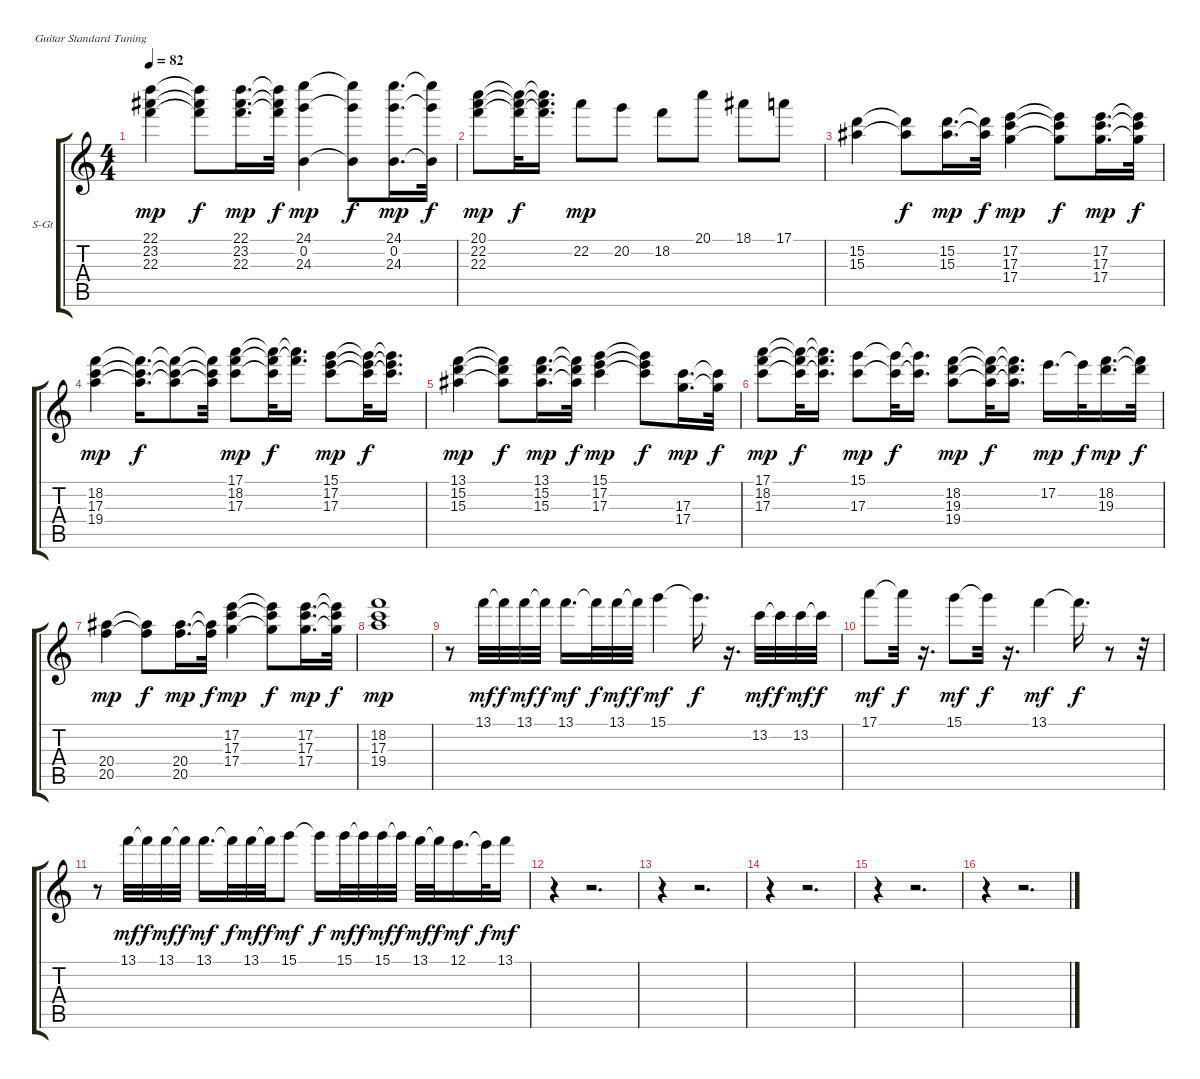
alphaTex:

\bracketExtendMode groupsimilarinstruments
\firstSystemTrackNameOrientation horizontal
\otherSystemsTrackNameOrientation horizontal
\track ("键盘" "S-Gt") {instrument stringensemble1}
\staff {score tabs}
\tuning (E4 B3 G3 D3 A2 E2)
\displaytranspose 12
\ts (4 4)
\tempo 82
\clef g2
\ks c
(22.1 23.2 22.3).4{dy mp} (22.1{t} 23.2{t} 22.3{t}).8{dy f} (22.1 23.2 22.3).16{d dy mp} (22.1{t} 23.2{t} 22.3{t}).32{dy f} (24.1 0.2 24.3).4{dy mp} (24.1{t} 0.2{t} 24.3{t}).8{dy f} (24.1 0.2 24.3).16{d dy mp} (24.1{t} 0.2{t} 24.3{t}).32{dy f} |
(20.1 22.2 22.3).8{dy mp} (20.1{t} 22.2{t} 22.3{t}).32{dy f} (20.1{t} 22.2{t} 22.3{t}).16{d} 22.2.8{dy mp} 20.2.8 18.2.8 20.1.8 18.1.8 17.1.8 |
(15.2 15.3).4 (15.2{t} 15.3{t}).8{dy f} (15.2 15.3).16{d dy mp} (15.2{t} 15.3{t}).32{dy f} (17.2 17.3 17.4).4{dy mp} (17.2{t} 17.3{t} 17.4{t}).8{dy f} (17.2 17.3 17.4).16{d dy mp} (17.2{t} 17.3{t} 17.4{t}).32{dy f} |
(18.2 17.3 19.4).4{dy mp} (18.2{t} 17.3{t} 19.4{t}).16{d dy f} (18.2{t} 17.3{t} 19.4{t}).8 (18.2{t} 17.3{t} 19.4{t}).32 (17.1 18.2 17.3).8{dy mp} (17.1{t} 18.2{t} 17.3{t}).32{dy f} (17.1{t} 18.2{t}).16{d} (15.1 17.2 17.3).8{dy mp} (15.1{t} 17.2{t} 17.3{t}).32{dy f} (15.1{t} 17.2{t} 17.3{t}).16{d} |
(13.1 15.2 15.3).4{dy mp} (13.1{t} 15.2{t} 15.3{t}).8{dy f} (13.1 15.2 15.3).16{d dy mp} (13.1{t} 15.2{t} 15.3{t}).32{dy f} (15.1 17.2 17.3).4{dy mp} (15.1{t} 17.2{t} 17.3{t}).8{dy f} (17.3 17.4).16{d dy mp} (17.3{t} 17.4{t}).32{dy f} |
(17.1 18.2 17.3).8{dy mp} (17.1{t} 18.2{t} 17.3{t}).32{dy f} (17.1{t} 18.2{t} 17.3{t}).16{d} (15.1 17.3).8{dy mp} (15.1{t} 17.3{t}).32{dy f} (15.1{t} 17.3{t}).16{d} (18.2 19.3 19.4).8{dy mp} (18.2{t} 19.3{t} 19.4{t}).32{dy f} (18.2{t} 19.3{t} 19.4{t}).16{d} 17.2.16{d dy mp} 17.2{t}.32{dy f} (18.2 19.3).16{d dy mp} (18.2{t} 19.3{t}).32{dy f} |
(20.4 20.5).4{dy mp} (20.4{t} 20.5{t}).8{dy f} (20.4 20.5).16{d dy mp} (20.4{t} 20.5{t}).32{dy f} (17.2 17.3 17.4).4{dy mp} (17.2{t} 17.3{t} 17.4{t}).8{dy f} (17.2 17.3 17.4).16{d dy mp} (17.2{t} 17.3{t} 17.4{t}).32{dy f} |
(18.2 17.3 19.4).1{dy mp} |
r.8 13.1.32{dy mf} 13.1{t}.32{dy f} 13.1.32{dy mf} 13.1{t}.32{dy f} 13.1.16{d dy mf} 13.1{t}.32{dy f} 13.1.32{dy mf} 13.1{t}.32{dy f} 15.1.4{dy mf} 15.1{t}.16{d dy f} r.16{d} 13.2.32{dy mf} 13.2{t}.32{dy f} 13.2.32{dy mf} 13.2{t}.32{dy f} |
17.1.8{dy mf} 17.1{t}.32{dy f} r.16{d} 15.1.8{dy mf} 15.1{t}.32{dy f} r.16{d} 13.1.4{dy mf} 13.1{t}.16{d dy f} r.8 r.32 |
r.8 13.1.32{dy mf} 13.1{t}.32{dy f} 13.1.32{dy mf} 13.1{t}.32{dy f} 13.1.16{d dy mf} 13.1{t}.32{dy f} 13.1.32{dy mf} 13.1{t}.32{dy f} 15.1.8{dy mf} 15.1{t}.16{dy f} 15.1.32{dy mf} 15.1{t}.32{dy f} 15.1.32{dy mf} 15.1{t}.32{dy f} 13.1.32{dy mf} 13.1{t}.32{dy f} 12.1.16{d dy mf} 12.1{t}.32{dy f} 13.1.16{dy mf} |
r.4 r.2{d} |
r.4 r.2{d} |
r.4 r.2{d} |
r.4 r.2{d} |
r.4 r.2{d}
